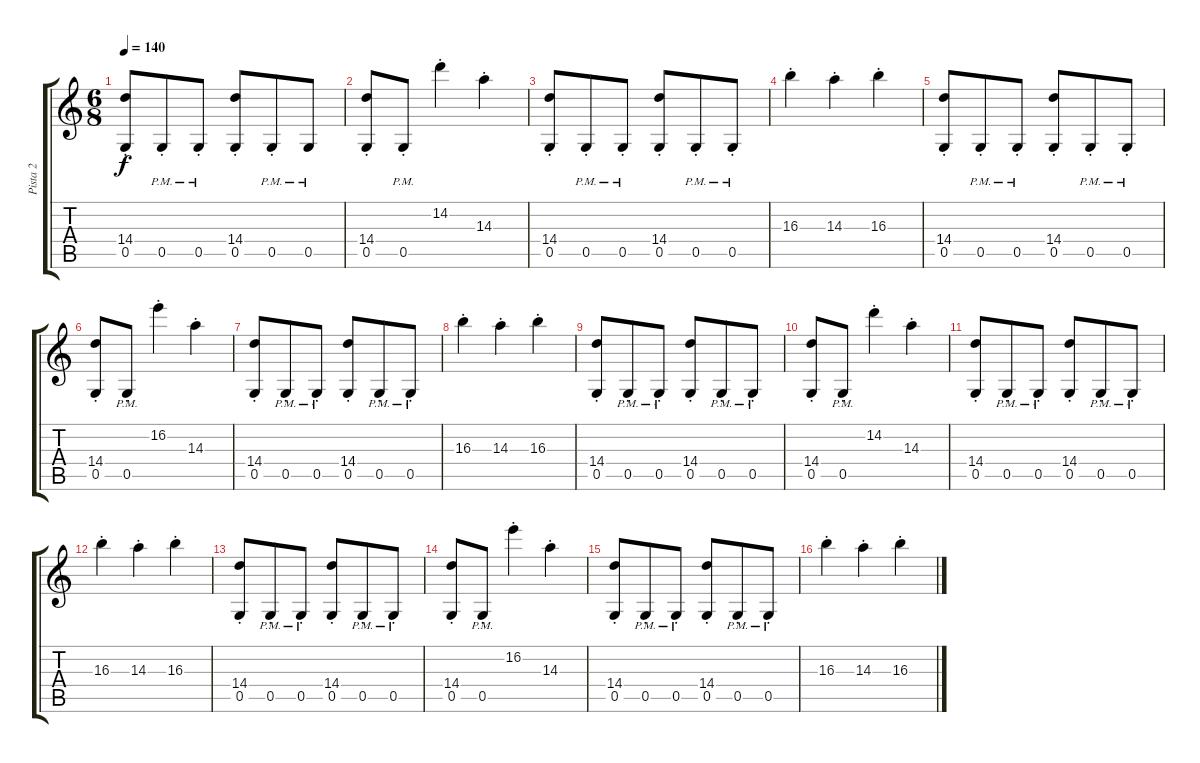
\track ("Pista 2" "Pista 2") {instrument acousticguitarsteel}
\staff {score tabs}
\tuning (E4 C4 G3 C3 G2 C2) {hide}
\ts (6 8)
\tempo 140
\clef g2
\ks c
(14.4{st} 0.5{st}).8{dy f} 0.5{pm st}.8 0.5{pm st}.8 (14.4{st} 0.5{st}).8 0.5{pm st}.8 0.5{pm}.8 |
(14.4{st} 0.5{st}).8 0.5{pm st}.8 14.2{st}.4 14.3{st}.4 |
(14.4{st} 0.5{st}).8 0.5{pm st}.8 0.5{pm st}.8 (14.4{st} 0.5{st}).8 0.5{pm st}.8 0.5{pm st}.8 |
16.3{st}.4 14.3{st}.4 16.3{st}.4 |
(14.4{st} 0.5{st}).8 0.5{pm st}.8 0.5{pm st}.8 (14.4{st} 0.5{st}).8 0.5{pm st}.8 0.5{pm st}.8 |
(14.4{st} 0.5{st}).8 0.5{pm st}.8 16.2{st}.4 14.3{st}.4 |
(14.4{st} 0.5{st}).8 0.5{pm st}.8 0.5{pm st}.8 (14.4{st} 0.5{st}).8 0.5{pm st}.8 0.5{pm st}.8 |
16.3{st}.4 14.3{st}.4 16.3{st}.4 |
(14.4{st} 0.5{st}).8 0.5{pm st}.8 0.5{pm st}.8 (14.4{st} 0.5{st}).8 0.5{pm st}.8 0.5{pm st}.8 |
(14.4{st} 0.5{st}).8 0.5{pm st}.8 14.2{st}.4 14.3{st}.4 |
(14.4{st} 0.5{st}).8 0.5{pm st}.8 0.5{pm st}.8 (14.4{st} 0.5{st}).8 0.5{pm st}.8 0.5{pm st}.8 |
16.3{st}.4 14.3{st}.4 16.3{st}.4 |
(14.4{st} 0.5{st}).8 0.5{pm st}.8 0.5{pm st}.8 (14.4{st} 0.5{st}).8 0.5{pm st}.8 0.5{pm st}.8 |
(14.4{st} 0.5{st}).8 0.5{pm st}.8 16.2{st}.4 14.3{st}.4 |
(14.4{st} 0.5{st}).8 0.5{pm st}.8 0.5{pm st}.8 (14.4{st} 0.5{st}).8 0.5{pm st}.8 0.5{pm st}.8 |
16.3{st}.4 14.3{st}.4 16.3{st}.4
